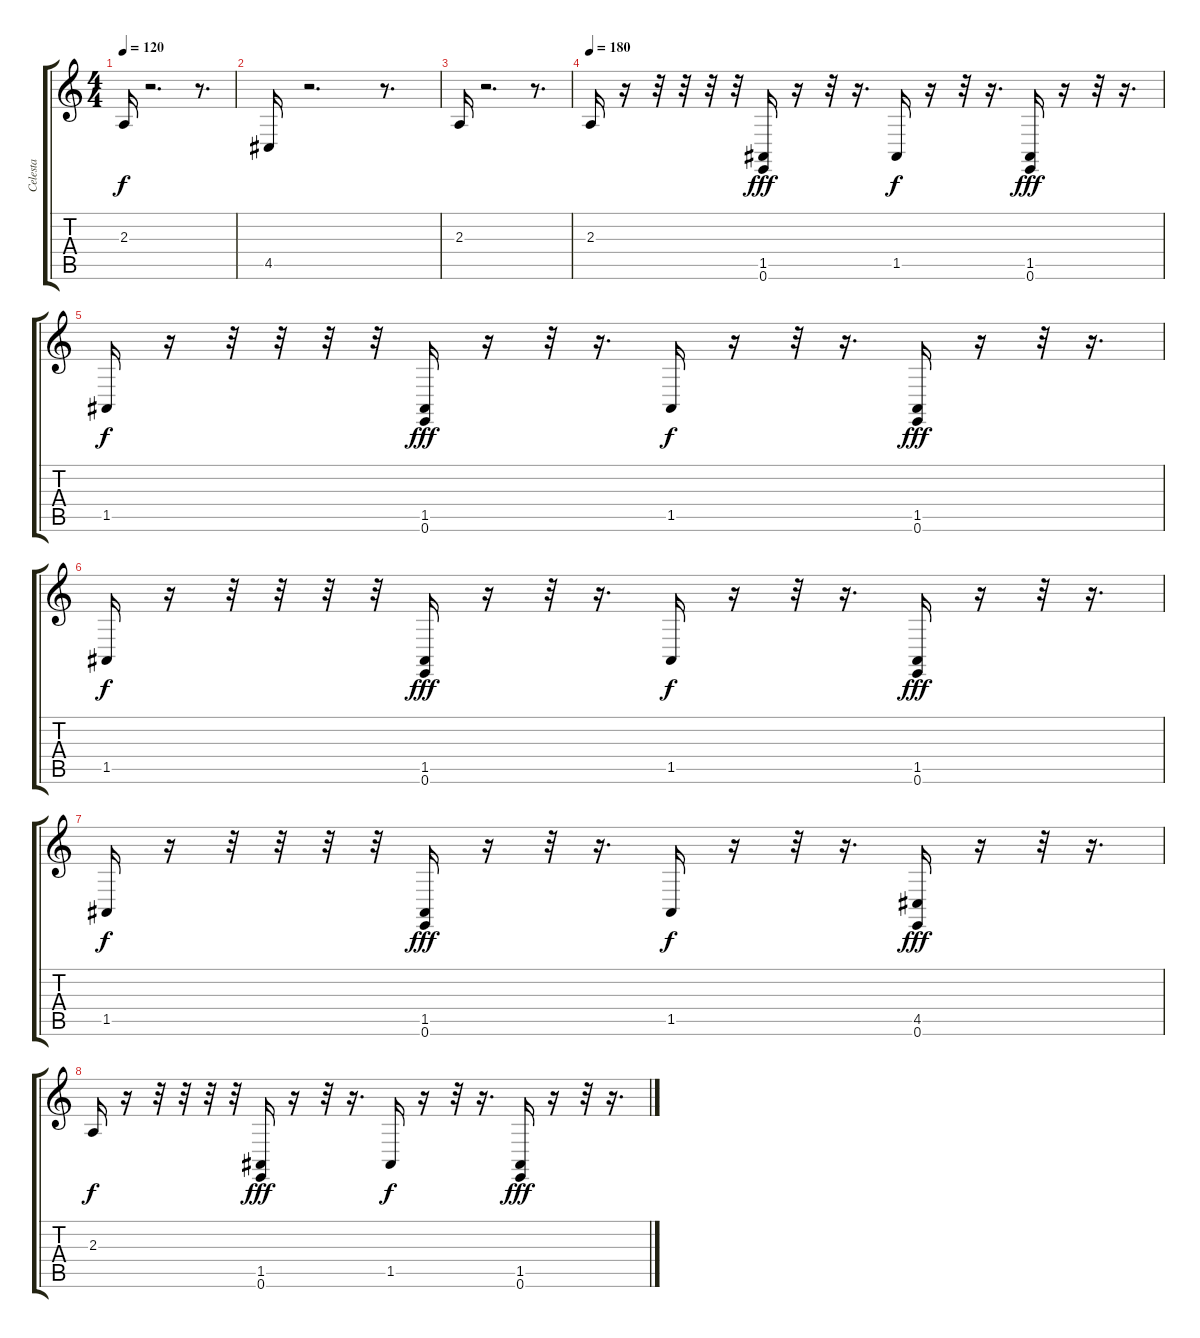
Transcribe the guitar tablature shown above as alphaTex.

\track ("Celesta" "Celesta") {instrument celesta}
\staff {score tabs}
\tuning (E4 B3 G3 D3 A2 E2) {hide}
\ts (4 4)
\tempo 120
\clef g2
\ks c
2.3.16{dy f} r.2{d} r.8{d} |
4.5.16 r.2{d} r.8{d} |
2.3.16 r.2{d} r.8{d} |
\tempo 180
2.3.16 r.16 r.32 r.32 r.32 r.32 (1.5 0.6).16{dy fff} r.16 r.32 r.16{d} 1.5.16{dy f} r.16 r.32 r.16{d} (1.5 0.6).16{dy fff} r.16 r.32 r.16{d} |
1.5.16{dy f} r.16 r.32 r.32 r.32 r.32 (1.5 0.6).16{dy fff} r.16 r.32 r.16{d} 1.5.16{dy f} r.16 r.32 r.16{d} (1.5 0.6).16{dy fff} r.16 r.32 r.16{d} |
1.5.16{dy f} r.16 r.32 r.32 r.32 r.32 (1.5 0.6).16{dy fff} r.16 r.32 r.16{d} 1.5.16{dy f} r.16 r.32 r.16{d} (1.5 0.6).16{dy fff} r.16 r.32 r.16{d} |
1.5.16{dy f} r.16 r.32 r.32 r.32 r.32 (1.5 0.6).16{dy fff} r.16 r.32 r.16{d} 1.5.16{dy f} r.16 r.32 r.16{d} (4.5 0.6).16{dy fff} r.16 r.32 r.16{d} |
2.3.16{dy f} r.16 r.32 r.32 r.32 r.32 (1.5 0.6).16{dy fff} r.16 r.32 r.16{d} 1.5.16{dy f} r.16 r.32 r.16{d} (1.5 0.6).16{dy fff} r.16 r.32 r.16{d}
